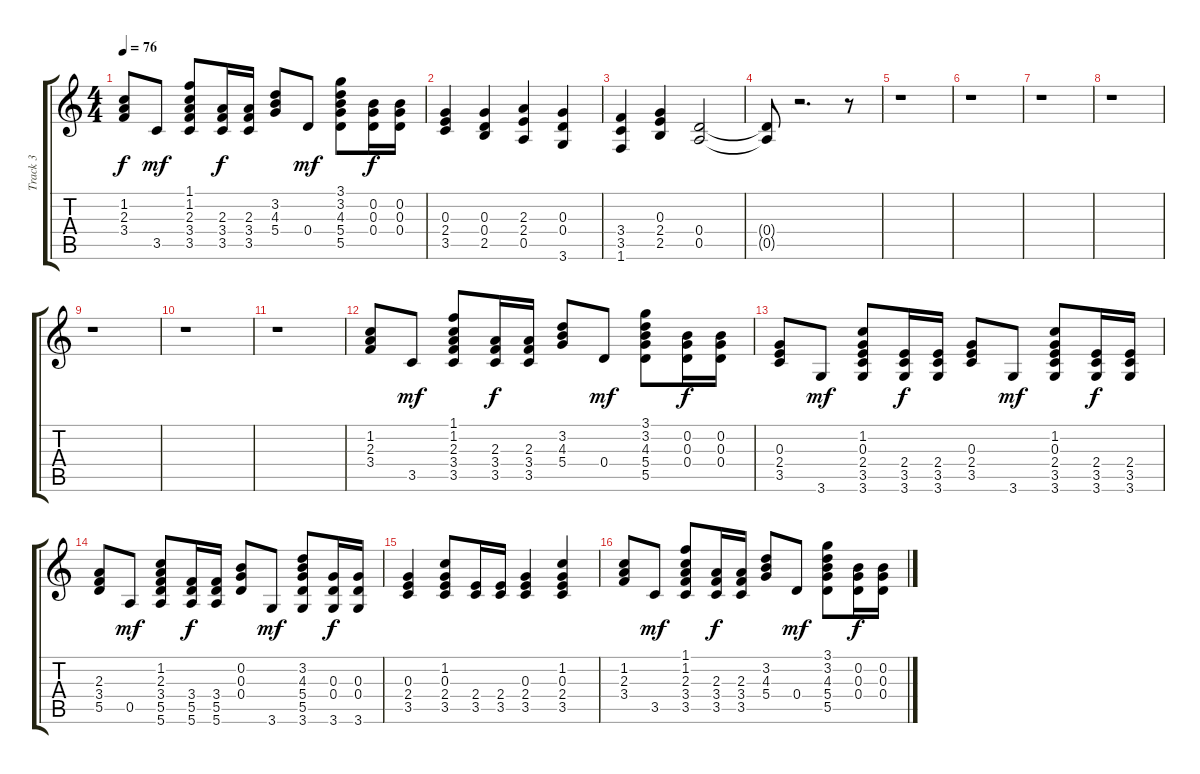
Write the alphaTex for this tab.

\track ("Track 3" "Track 3") {instrument acousticguitarsteel}
\staff {score tabs}
\tuning (E4 B3 G3 D3 A2 E2) {hide}
\ts (4 4)
\tempo 76
\clef g2
\ks c
(1.2 2.3 3.4).8{dy f} 3.5.8{dy mf} (1.1 1.2 2.3 3.4 3.5).8 (2.3 3.4 3.5).16{dy f} (2.3 3.4 3.5).16 (3.2 4.3 5.4).8 0.4.8{dy mf} (3.1 3.2 4.3 5.4 5.5).8 (0.2 0.3 0.4).16{dy f} (0.2 0.3 0.4).16 |
(0.3 2.4 3.5).4 (0.3 0.4 2.5).4 (2.3 2.4 0.5).4 (0.3 0.4 3.6).4 |
(3.4 3.5 1.6).4 (0.3 2.4 2.5).4 (0.4 0.5).2 |
(0.4{t} 0.5{t}).8 r.2{d} r.8 |
r.1 |
r.1 |
r.1 |
r.1 |
r.1 |
r.1 |
r.1 |
(1.2 2.3 3.4).8 3.5.8{dy mf} (1.1 1.2 2.3 3.4 3.5).8 (2.3 3.4 3.5).16{dy f} (2.3 3.4 3.5).16 (3.2 4.3 5.4).8 0.4.8{dy mf} (3.1 3.2 4.3 5.4 5.5).8 (0.2 0.3 0.4).16{dy f} (0.2 0.3 0.4).16 |
(0.3 2.4 3.5).8 3.6.8{dy mf} (1.2 0.3 2.4 3.5 3.6).8 (2.4 3.5 3.6).16{dy f} (2.4 3.5 3.6).16 (0.3 2.4 3.5).8 3.6.8{dy mf} (1.2 0.3 2.4 3.5 3.6).8 (2.4 3.5 3.6).16{dy f} (2.4 3.5 3.6).16 |
(2.3 3.4 5.5).8 0.5.8{dy mf} (1.2 2.3 3.4 5.5 5.6).8 (3.4 5.5 5.6).16{dy f} (3.4 5.5 5.6).16 (0.2 0.3 0.4).8 3.6.8{dy mf} (3.2 4.3 5.4 5.5 3.6).8 (0.3 0.4 3.6).16{dy f} (0.3 0.4 3.6).16 |
(0.3 2.4 3.5).4 (1.2 0.3 2.4 3.5).8 (2.4 3.5).16 (2.4 3.5).16 (0.3 2.4 3.5).4 (1.2 0.3 2.4 3.5).4 |
(1.2 2.3 3.4).8 3.5.8{dy mf} (1.1 1.2 2.3 3.4 3.5).8 (2.3 3.4 3.5).16{dy f} (2.3 3.4 3.5).16 (3.2 4.3 5.4).8 0.4.8{dy mf} (3.1 3.2 4.3 5.4 5.5).8 (0.2 0.3 0.4).16{dy f} (0.2 0.3 0.4).16
